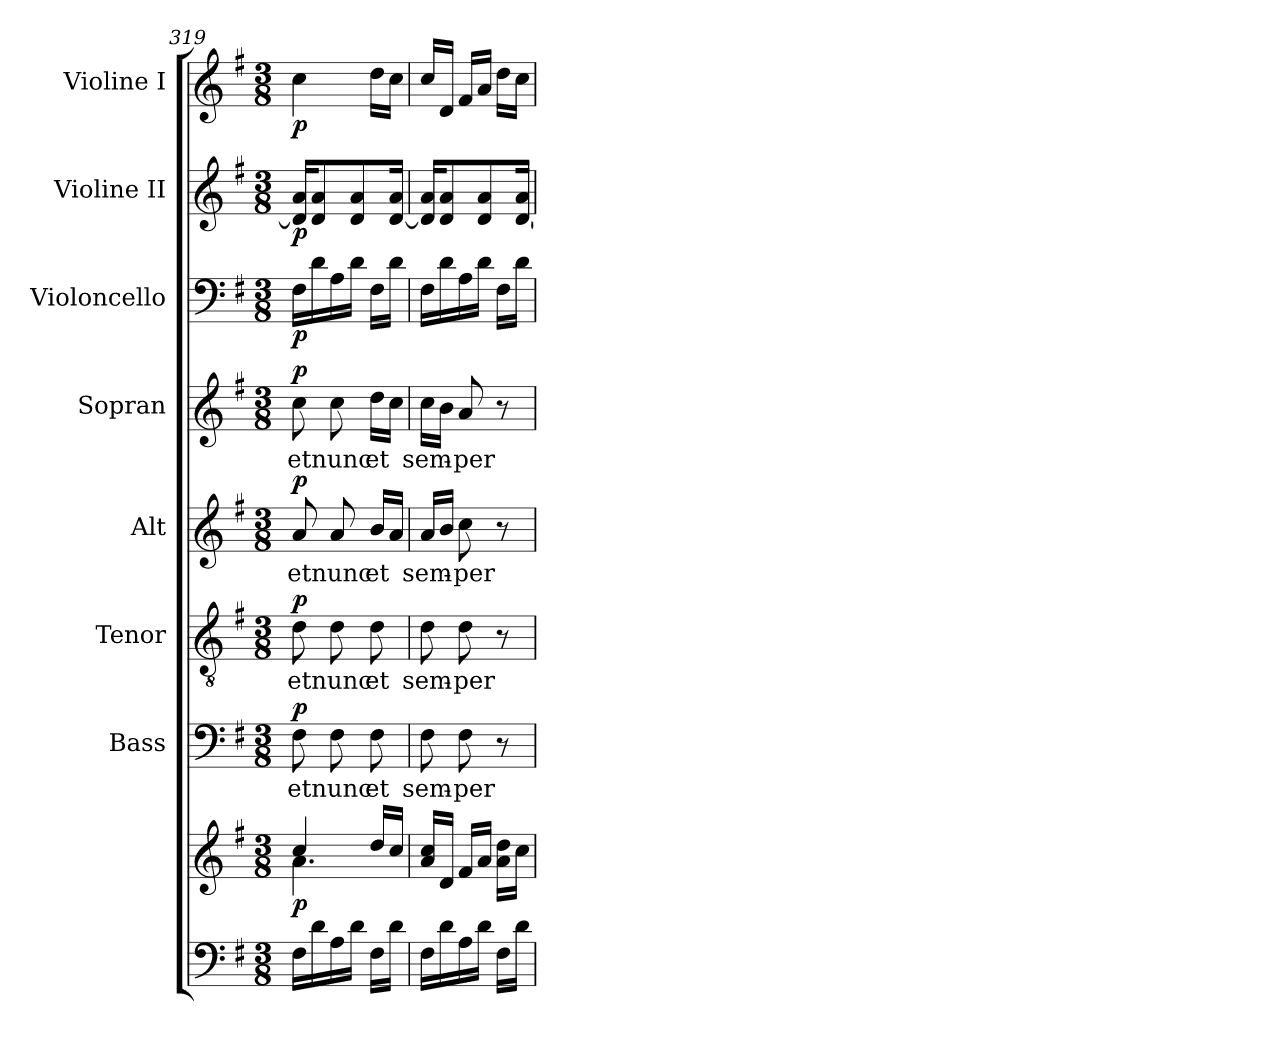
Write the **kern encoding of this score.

**kern	**kern	**dynam	**kern	**text	**dynam	**kern	**text	**dynam	**kern	**text	**dynam	**kern	**text	**dynam	**kern	**dynam	**kern	**dynam	**kern	**dynam
*part8	*part8	*part8	*part7	*part7	*part7	*part6	*part6	*part6	*part5	*part5	*part5	*part4	*part4	*part4	*part3	*part3	*part2	*part2	*part1	*part1
*staff9	*staff8	*staff8/9	*staff7	*staff7	*staff7	*staff6	*staff6	*staff6	*staff5	*staff5	*staff5	*staff4	*staff4	*staff4	*staff3	*staff3	*staff2	*staff2	*staff1	*staff1
*	*	*	*I"Bass	*	*	*I"Tenor	*	*	*I"Alt	*	*	*I"Sopran	*	*	*I"Violoncello	*	*I"Violine II	*	*I"Violine I	*
*	*	*	*I'B.	*	*	*I'T.	*	*	*I'A.	*	*	*I'S.	*	*	*I'Vc.	*	*I'Vl. II	*	*I'Vl. I	*
*clefF4	*clefG2	*	*clefF4	*	*	*clefGv2	*	*	*clefG2	*	*	*clefG2	*	*	*clefF4	*	*clefG2	*	*clefG2	*
*	*	*	*	*	*	*	*	*	*	*	*	*	*	*	*ITrd7c12	*	*	*	*	*
*k[f#]	*k[f#]	*	*k[f#]	*	*	*k[f#]	*	*	*k[f#]	*	*	*k[f#]	*	*	*k[f#]	*	*k[f#]	*	*k[f#]	*
*G:	*G:	*	*G:	*	*	*G:	*	*	*G:	*	*	*G:	*	*	*G:	*	*G:	*	*G:	*
*M3/8	*M3/8	*	*M3/8	*	*	*M3/8	*	*	*M3/8	*	*	*M3/8	*	*	*M3/8	*	*M3/8	*	*M3/8	*
=319	=319	=319	=319	=319	=319	=319	=319	=319	=319	=319	=319	=319	=319	=319	=319	=319	=319	=319	=319	=319
*	*^	*	*	*	*	*	*	*	*	*	*	*	*	*	*	*	*	*	*	*
!	!	!	!LO:DY:b	!	!LO:LY:b	!LO:DY:a	!	!LO:LY:b	!LO:DY:a	!	!LO:LY:b	!LO:DY:a	!	!LO:LY:b	!LO:DY:a	!	!LO:DY:b	!	!LO:DY:b	!	!LO:DY:b
16F#\LL	4cc/	4.a\	p	8F#\	et	p	8d\	et	p	8a/	et	p	8cc\	et	p	16FF#\LL	p	16d/] 16a/KL	p	4cc\	p
16d\	.	.	.	.	.	.	.	.	.	.	.	.	.	.	.	16D\	.	8d/ 8a/	.	.	.
!	!	!	!	!	!LO:LY:b	!	!	!LO:LY:b	!	!	!LO:LY:b	!	!	!LO:LY:b	!	!	!	!	!	!	!
16A\	.	.	.	8F#\	nunc	.	8d\	nunc	.	8a/	nunc	.	8cc\	nunc	.	16AA\	.	.	.	.	.
16d\JJ	.	.	.	.	.	.	.	.	.	.	.	.	.	.	.	16D\JJ	.	8d/ 8a/	.	.	.
!	!	!	!	!	!LO:LY:b	!	!	!LO:LY:b	!	!	!LO:LY:b	!	!	!LO:LY:b	!	!	!	!	!	!	!
16F#\LL	16dd/LL	.	.	8F#\	et	.	8d\	et	.	16b/LL	et	.	16dd\LL	et	.	16FF#\LL	.	.	.	16dd\LL	.
16d\JJ	16cc/JJ	.	.	.	.	.	.	.	.	16a/JJ	.	.	16cc\JJ	.	.	16D\JJ	.	[16d/ 16a/Jk	.	16cc\JJ	.
*	*v	*v	*	*	*	*	*	*	*	*	*	*	*	*	*	*	*	*	*	*	*
=320	=320	=320	=320	=320	=320	=320	=320	=320	=320	=320	=320	=320	=320	=320	=320	=320	=320	=320	=320	=320
!	!	!	!	!LO:LY:b	!	!	!LO:LY:b	!	!	!LO:LY:b	!	!	!LO:LY:b	!	!	!	!	!	!	!
16F#\LL	16a/ 16cc/LL	.	8F#\	sem-	.	8d\	sem-	.	16a/LL	sem-	.	16cc\LL	sem-	.	16FF#\LL	.	16d/] 16a/KL	.	16cc/LL	.
16d\	16d/JJ	.	.	.	.	.	.	.	16b/JJ	.	.	16b\JJ	.	.	16D\	.	8d/ 8a/	.	16d/JJ	.
!	!	!	!	!LO:LY:b	!	!	!LO:LY:b	!	!	!LO:LY:b	!	!	!LO:LY:b	!	!	!	!	!	!	!
16A\	16f#/LL	.	8F#\	-per	.	8d\	-per	.	8cc\	-per	.	8a/	-per	.	16AA\	.	.	.	16f#/LL	.
16d\JJ	16a/JJ	.	.	.	.	.	.	.	.	.	.	.	.	.	16D\JJ	.	8d/ 8a/	.	16a/JJ	.
16F#\LL	16a\ 16dd\LL	.	8r	.	.	8r	.	.	8r	.	.	8r	.	.	16FF#\LL	.	.	.	16dd\LL	.
16d\JJ	16cc\JJ	.	.	.	.	.	.	.	.	.	.	.	.	.	16D\JJ	.	[16d/ 16a/Jk	.	16cc\JJ	.
=	=	=	=	=	=	=	=	=	=	=	=	=	=	=	=	=	=	=	=	=
*-	*-	*-	*-	*-	*-	*-	*-	*-	*-	*-	*-	*-	*-	*-	*-	*-	*-	*-	*-	*-
